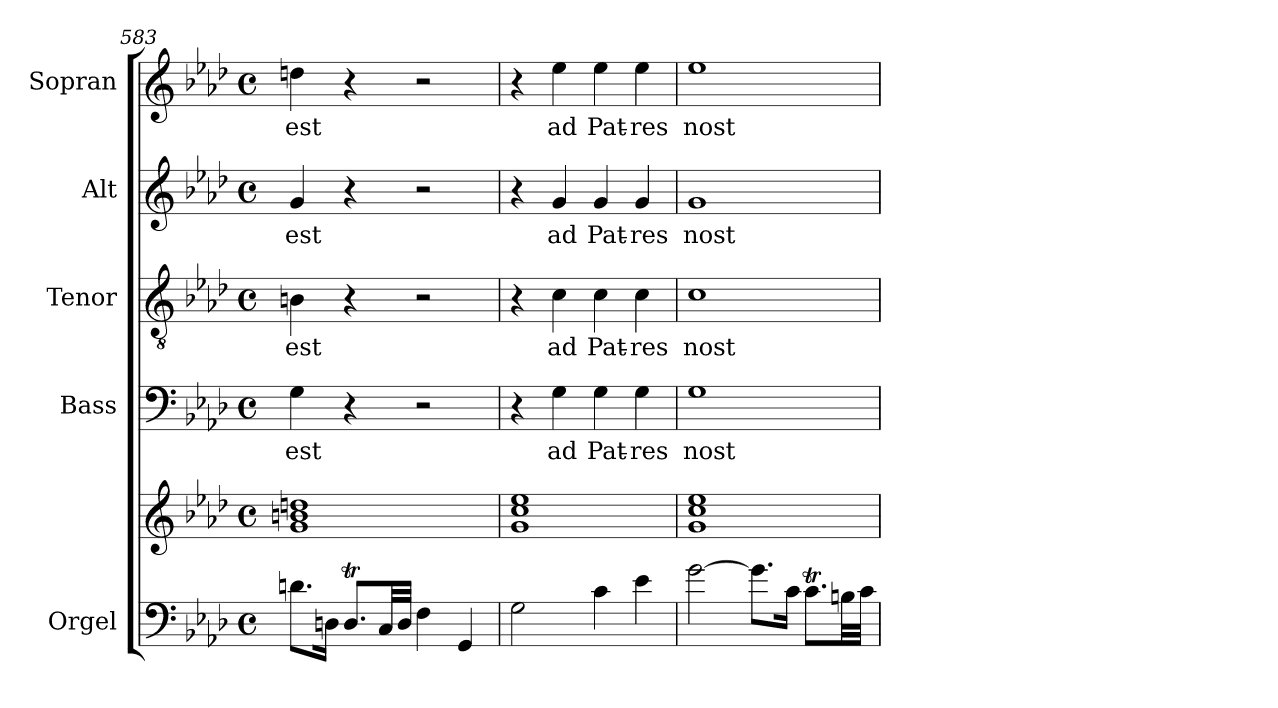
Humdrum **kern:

**kern	**kern	**kern	**text	**kern	**text	**kern	**text	**kern	**text
*part5	*part5	*part4	*part4	*part3	*part3	*part2	*part2	*part1	*part1
*staff6	*staff5	*staff4	*staff4	*staff3	*staff3	*staff2	*staff2	*staff1	*staff1
*I"Orgel	*	*I"Bass	*	*I"Tenor	*	*I"Alt	*	*I"Sopran	*
*I'Org.	*	*I'B.	*	*I'T.	*	*I'A.	*	*I'S.	*
*clefF4	*clefG2	*clefF4	*	*clefGv2	*	*clefG2	*	*clefG2	*
*k[b-e-a-d-]	*k[b-e-a-d-]	*k[b-e-a-d-]	*	*k[b-e-a-d-]	*	*k[b-e-a-d-]	*	*k[b-e-a-d-]	*
*A-:	*A-:	*A-:	*	*A-:	*	*A-:	*	*A-:	*
*M4/4	*M4/4	*M4/4	*	*M4/4	*	*M4/4	*	*M4/4	*
*met(c)	*met(c)	*met(c)	*	*met(c)	*	*met(c)	*	*met(c)	*
=583	=583	=583	=583	=583	=583	=583	=583	=583	=583
!	!	!	!LO:LY:b	!	!LO:LY:b	!	!LO:LY:b	!	!LO:LY:b
8.dn\L	1g 1bn 1ddn	4G\	est	4Bn\	est	4g/	est	4ddn\	est
16Dn\Jk	.	.	.	.	.	.	.	.	.
8.Dt/L	.	4r	.	4r	.	4r	.	4r	.
32C/LL	.	.	.	.	.	.	.	.	.
32D/JJJ	.	.	.	.	.	.	.	.	.
4F\	.	2r	.	2r	.	2r	.	2r	.
4GG/	.	.	.	.	.	.	.	.	.
=584	=584	=584	=584	=584	=584	=584	=584	=584	=584
2G\	1g 1cc 1ee-	4r	.	4r	.	4r	.	4r	.
!	!	!	!LO:LY:b	!	!LO:LY:b	!	!LO:LY:b	!	!LO:LY:b
.	.	4G\	ad	4c\	ad	4g/	ad	4ee-\	ad
!	!	!	!LO:LY:b	!	!LO:LY:b	!	!LO:LY:b	!	!LO:LY:b
4c\	.	4G\	Pat-	4c\	Pat-	4g/	Pat-	4ee-\	Pat-
!	!	!	!LO:LY:b	!	!LO:LY:b	!	!LO:LY:b	!	!LO:LY:b
4e-\	.	4G\	-res	4c\	-res	4g/	-res	4ee-\	-res
=585	=585	=585	=585	=585	=585	=585	=585	=585	=585
!	!	!	!LO:LY:b	!	!LO:LY:b	!	!LO:LY:b	!	!LO:LY:b
[2g\	1g 1cc 1ee-	1G	nost-	1c	nost-	1g	nost-	1ee-	nost-
8.g\L]	.	.	.	.	.	.	.	.	.
16c\Jk	.	.	.	.	.	.	.	.	.
8.ct\L	.	.	.	.	.	.	.	.	.
32Bn\LL	.	.	.	.	.	.	.	.	.
32c\JJJ	.	.	.	.	.	.	.	.	.
=	=	=	=	=	=	=	=	=	=
*-	*-	*-	*-	*-	*-	*-	*-	*-	*-
